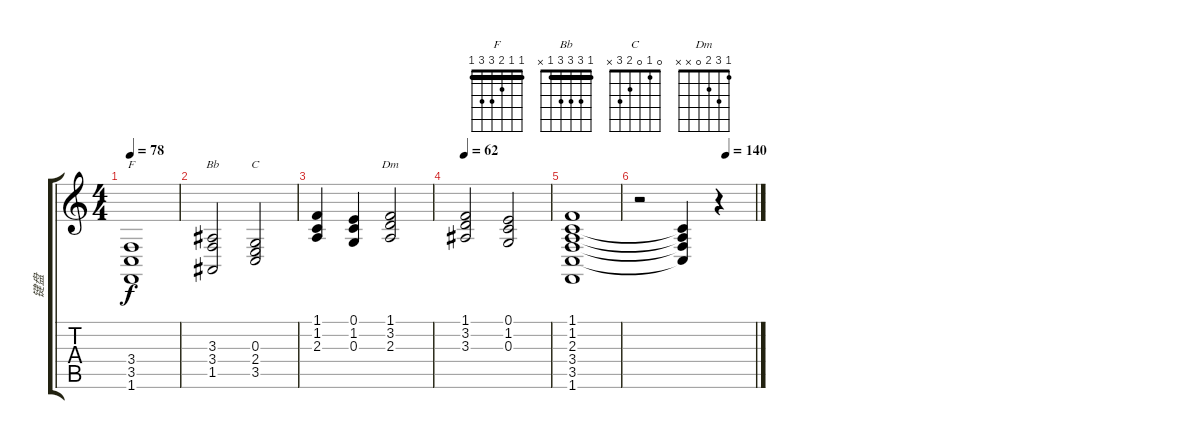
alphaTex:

\track ("键盘" "键盘") {instrument stringensemble1}
\staff {score tabs}
\tuning (E4 B3 G3 D3 A2 E2) {hide}
\chord ("F" 1 1 2 3 3 1) {barre 1}
\chord ("Bb" 1 3 3 3 1 x) {barre 1}
\chord ("C" 0 1 0 2 3 x)
\chord ("Dm" 1 3 2 0 x x)
\ts (4 4)
\tempo 78
\clef g2
\ks c
(3.4 3.5 1.6).1{ch "F" dy f} |
(3.3 3.4 1.5).2{ch "Bb"} (0.3 2.4 3.5).2{ch "C"} |
(1.1 1.2 2.3).4 (0.1 1.2 0.3).4 (1.1 3.2 2.3).2{ch "Dm"} |
\tempo 62
(1.1 3.2 3.3).2 (0.1 1.2 0.3).2 |
(1.1 1.2 2.3 3.4 3.5 1.6).1{volume 16} |
\tempo (140 0.75)
r.2 (1.2{t} 2.3{t} 3.4{t} 3.5{t}).4 r.4
